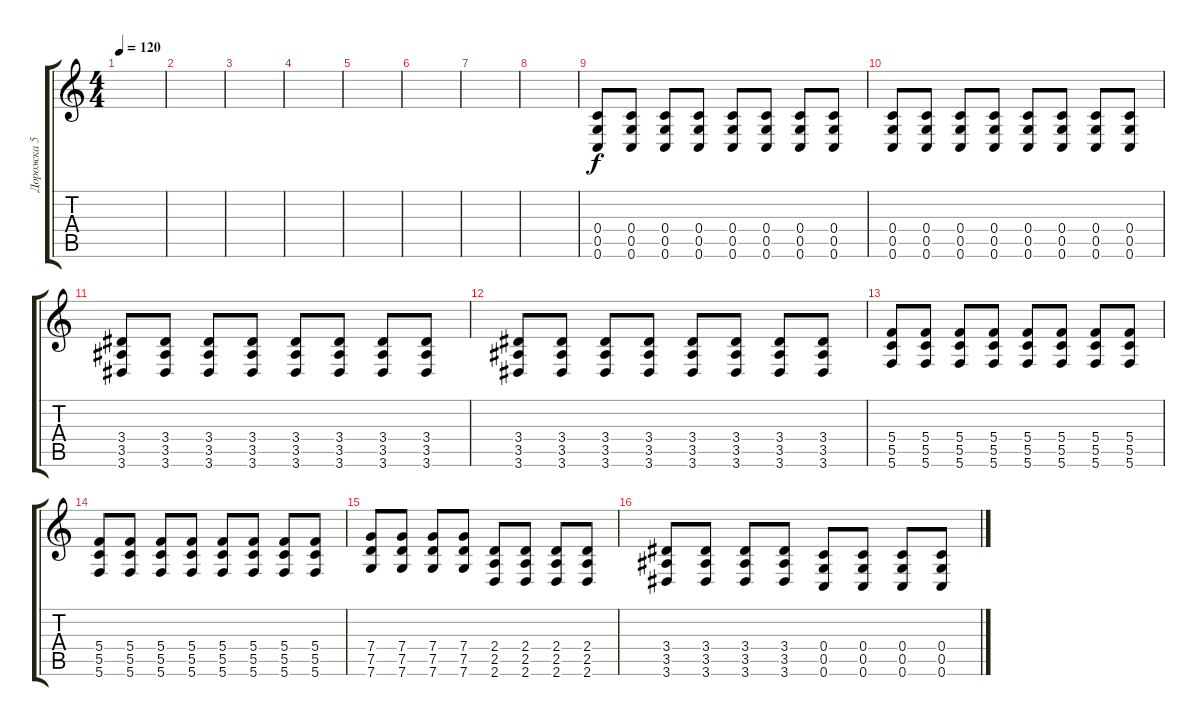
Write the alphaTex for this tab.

\track ("Дорожка 5" "Дорожка 5") {instrument distortionguitar}
\staff {score tabs}
\tuning (D4 A3 F3 C3 G2 C2) {hide}
\ts (4 4)
\tempo 120
\clef g2
\ks c
|
|
|
|
|
|
|
|
(0.4 0.5 0.6).8 (0.4 0.5 0.6).8 (0.4 0.5 0.6).8 (0.4 0.5 0.6).8 (0.4 0.5 0.6).8 (0.4 0.5 0.6).8 (0.4 0.5 0.6).8 (0.4 0.5 0.6).8 |
(0.4 0.5 0.6).8 (0.4 0.5 0.6).8 (0.4 0.5 0.6).8 (0.4 0.5 0.6).8 (0.4 0.5 0.6).8 (0.4 0.5 0.6).8 (0.4 0.5 0.6).8 (0.4 0.5 0.6).8 |
(3.4 3.5 3.6).8 (3.4 3.5 3.6).8 (3.4 3.5 3.6).8 (3.4 3.5 3.6).8 (3.4 3.5 3.6).8 (3.4 3.5 3.6).8 (3.4 3.5 3.6).8 (3.4 3.5 3.6).8 |
(3.4 3.5 3.6).8 (3.4 3.5 3.6).8 (3.4 3.5 3.6).8 (3.4 3.5 3.6).8 (3.4 3.5 3.6).8 (3.4 3.5 3.6).8 (3.4 3.5 3.6).8 (3.4 3.5 3.6).8 |
(5.4 5.5 5.6).8 (5.4 5.5 5.6).8 (5.4 5.5 5.6).8 (5.4 5.5 5.6).8 (5.4 5.5 5.6).8 (5.4 5.5 5.6).8 (5.4 5.5 5.6).8 (5.4 5.5 5.6).8 |
(5.4 5.5 5.6).8 (5.4 5.5 5.6).8 (5.4 5.5 5.6).8 (5.4 5.5 5.6).8 (5.4 5.5 5.6).8 (5.4 5.5 5.6).8 (5.4 5.5 5.6).8 (5.4 5.5 5.6).8 |
(7.4 7.5 7.6).8 (7.4 7.5 7.6).8 (7.4 7.5 7.6).8 (7.4 7.5 7.6).8 (2.4 2.5 2.6).8 (2.4 2.5 2.6).8 (2.4 2.5 2.6).8 (2.4 2.5 2.6).8 |
(3.4 3.5 3.6).8 (3.4 3.5 3.6).8 (3.4 3.5 3.6).8 (3.4 3.5 3.6).8 (0.4 0.5 0.6).8 (0.4 0.5 0.6).8 (0.4 0.5 0.6).8 (0.4 0.5 0.6).8
